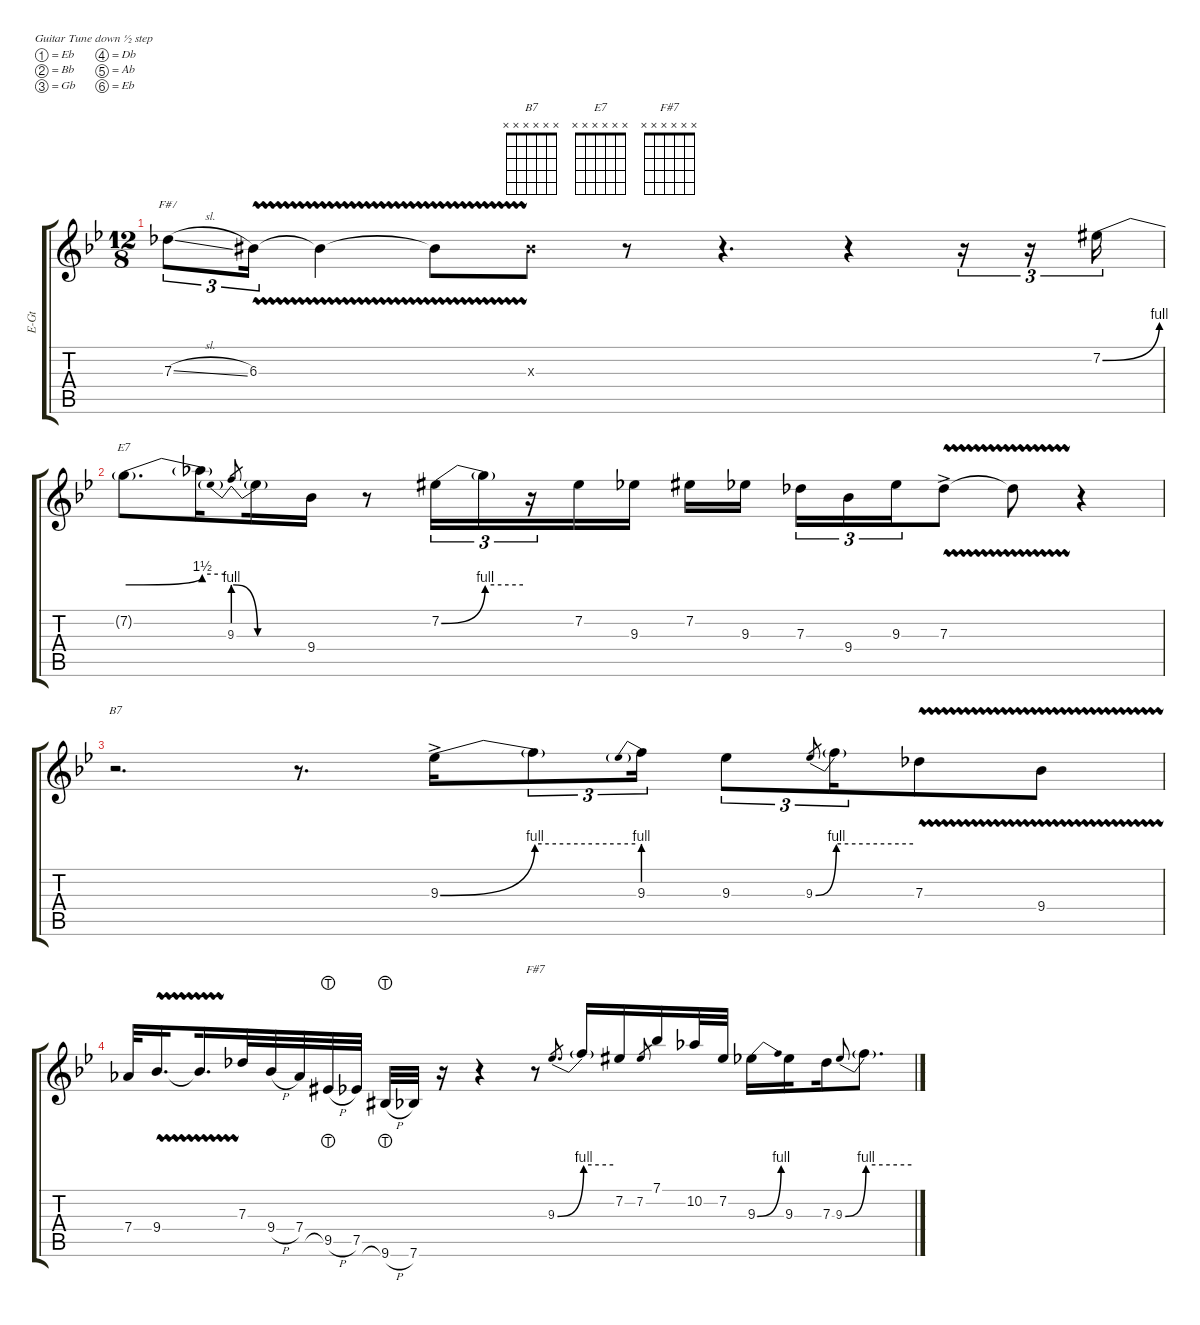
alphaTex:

\hideDynamics
\bracketExtendMode groupsimilarinstruments
\otherSystemsTrackNameOrientation horizontal
\track ("Guitar" "E-Gt") {multiBarRest instrument overdrivenguitar}
\staff {score tabs}
\tuning (Eb4 Bb3 Gb3 Db3 Ab2 Eb2)
\chord ("B7" x x x x x x)
\chord ("E7" x x x x x x)
\chord ("F#7" x x x x x x)
\ts (12 8)
\tempo (84 hide)
\clef g2
\ks bb
7.3{sl acc forcenatural}.8{tu (3 2) ch "F#7" dy mf beam Down} 6.3{vw acc #}.16{tu (3 2) beam Down} 6.3{vw t acc #}.4{beam Down} 6.3{vw t acc #}.8{beam Down} 6.3{x acc #}.8{beam Down} r.8{beam Down} r.4{d beam Down} r.4{beam Down} r.16{tu (3 2) beam Down} r.16{tu (3 2) beam Down} 7.2{be (bend 0 0 59.4 4) acc #}.16{tu (3 2) beam Down} |
7.2{be (bend 0 4 59.4 6) t}.8{d ch "E7" beam Down} 7.2{be (hold 0 6 60 6) t}.16{beam Down beam splitsecondary} 9.3{be (prebendrelease 0 4 60 0)}.8{gr beam Up} 9.3{be (hold 0 0 60 0) t acc forcenatural}.16{beam Down} 9.4{acc forcenatural}.16{beam Down} r.8{beam Down} 7.2{be (bend 0 0 60 4) acc #}.16{tu (3 2) beam Down beam merge} 7.2{be (hold 0 4 60 4) t}.16{tu (3 2) beam Down beam merge} r.16{tu (3 2) beam Down beam merge} 7.2{acc #}.16{beam Down beam merge} 9.3{acc forcenatural}.16{beam Down} 7.2{acc #}.16{beam Down beam merge} 9.3{acc forcenatural}.16{beam Down beam splitsecondary} 7.3{acc forcenatural}.16{tu (3 2) beam Down beam merge} 9.4{acc forcenatural}.16{tu (3 2) beam Down beam merge} 9.3{acc forcenatural}.16{tu (3 2) beam Down beam merge} 7.3{vw ac acc forcenatural}.8{beam Down} 7.3{vw t acc forcenatural}.8{beam Down} r.4{beam Down} |
r.2{d ch "B7" beam Down} r.8{d beam Down} 9.3{be (bend 0 0 60 4) ac acc forcenatural}.16{beam Down beam merge} 9.3{be (hold 0 4 60 4) t}.8{tu (3 2) beam Down beam merge} 9.3{be (prebend 0 4 60 4)}.16{tu (3 2) beam Down} 9.3{acc forcenatural}.8{tu (3 2) beam Down beam merge} 9.3{be (bend 0 0 60 4) acc forcenatural}.8{tu (3 2) gr beam Up beam merge} 9.3{be (hold 0 4 60 4) t}.16{tu (3 2) beam Down beam merge} 7.3{vw acc forcenatural}.8{beam Down beam merge} 9.4{vw acc forcenatural}.8{beam Down} |
7.4{acc forcenatural}.32{beam Up} 9.4{vw acc forcenatural}.16{d beam Up beam splitsecondary} 9.4{vw t acc forcenatural}.16{d beam Up} 7.3{acc forcenatural}.32{beam Up} 9.4{h acc forcenatural}.32{beam Up} 7.4{acc forcenatural}.32{beam Up} 9.5{h lht acc #}.32{beam Up} 7.5{acc forcenatural}.32{beam Up} 9.6{h lht acc #}.32{beam Up} 7.6{acc forcenatural}.32{beam Up} r.16{beam Up} r.4{beam Up} r.8{ch "F#7" beam Up} 9.3{be (bend 0 0 60 4) acc forcenatural}.8{d gr beam Up} 9.3{be (hold 0 4 60 4) t}.16{beam Down} 7.2{acc #}.16{beam Down} 7.2{acc #}.8{gr beam Up} 7.1{acc forcenatural}.16{beam Down} 10.2{acc forcenatural}.32{beam Down} 7.2{acc #}.32{beam Down} 9.3{be (bend 0 0 28.2 4) acc forcenatural}.16{beam Down} 9.3{acc forcenatural}.16{beam Down beam splitsecondary} 7.3{acc forcenatural}.16{beam Down} 9.3{be (bend 0 0 60 4) acc forcenatural}.8{gr onbeat beam Up} 9.3{be (hold 0 4 60 4) t}.8{d beam Down}
